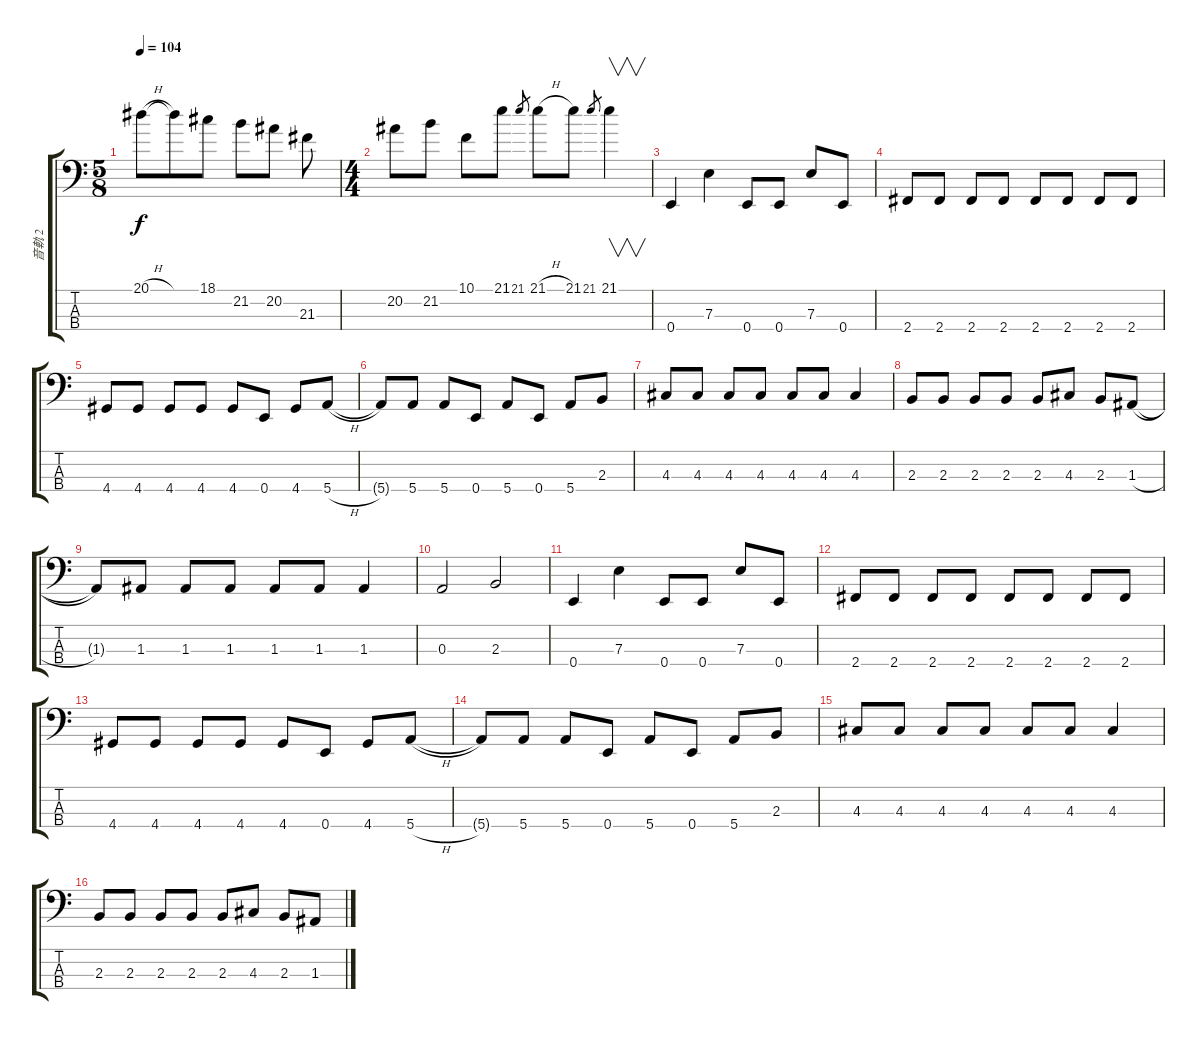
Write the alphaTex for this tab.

\track ("音軌 2" "音軌 2") {instrument electricbassfinger}
\staff {score tabs}
\tuning (G2 D2 A1 E1) {hide}
\ts (5 8)
\tempo 104
\clef f4
\ks c
20.1{h}.8{dy f} 20.1{t}.8 18.1.8 21.2.8 20.2.8 21.3.8 |
\ts (4 4)
20.2.8 21.2.8 10.1.8 21.1.8 21.1.8{gr} 21.1{h}.8 21.1.8 21.1.8{gr} 21.1.4{v} |
0.4.4 7.3.4 0.4.8 0.4.8 7.3.8 0.4.8 |
2.4.8 2.4.8 2.4.8 2.4.8 2.4.8 2.4.8 2.4.8 2.4.8 |
4.4.8 4.4.8 4.4.8 4.4.8 4.4.8 0.4.8 4.4.8 5.4{h}.8 |
5.4{t}.8 5.4.8 5.4.8 0.4.8 5.4.8 0.4.8 5.4.8 2.3.8 |
4.3.8 4.3.8 4.3.8 4.3.8 4.3.8 4.3.8 4.3.4 |
2.3.8 2.3.8 2.3.8 2.3.8 2.3.8 4.3.8 2.3.8 1.3{h}.8 |
1.3{t}.8 1.3.8 1.3.8 1.3.8 1.3.8 1.3.8 1.3.4 |
0.3.2 2.3.2 |
0.4.4 7.3.4 0.4.8 0.4.8 7.3.8 0.4.8 |
2.4.8 2.4.8 2.4.8 2.4.8 2.4.8 2.4.8 2.4.8 2.4.8 |
4.4.8 4.4.8 4.4.8 4.4.8 4.4.8 0.4.8 4.4.8 5.4{h}.8 |
5.4{t}.8 5.4.8 5.4.8 0.4.8 5.4.8 0.4.8 5.4.8 2.3.8 |
4.3.8 4.3.8 4.3.8 4.3.8 4.3.8 4.3.8 4.3.4 |
2.3.8 2.3.8 2.3.8 2.3.8 2.3.8 4.3.8 2.3.8 1.3{h}.8
